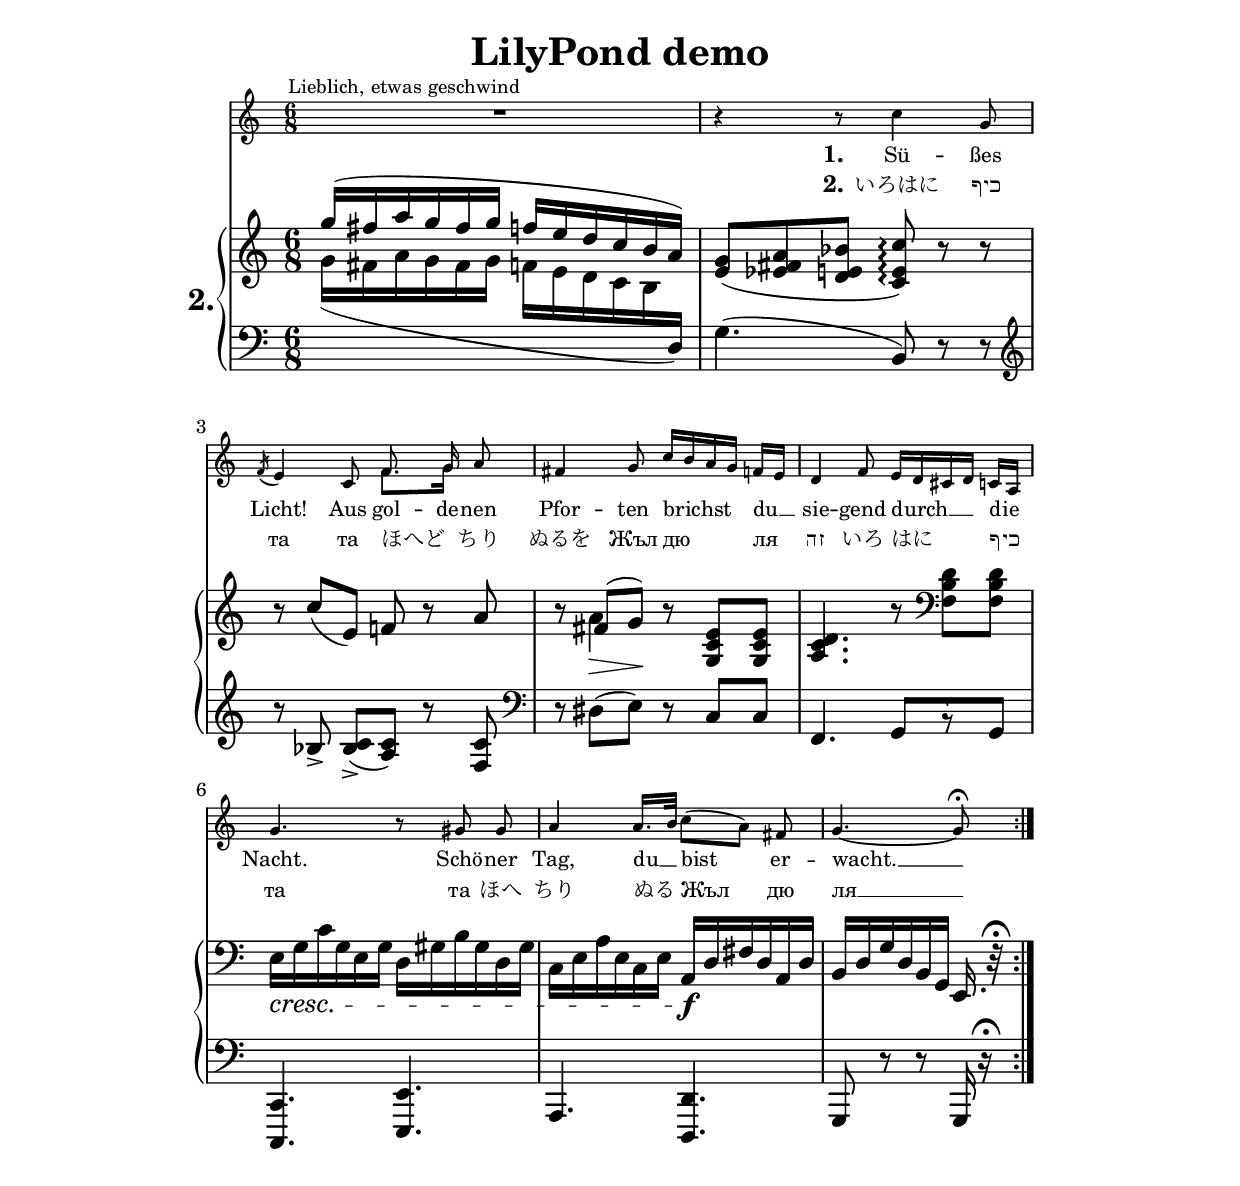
\header {
  title = "LilyPond demo"
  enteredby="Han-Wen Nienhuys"
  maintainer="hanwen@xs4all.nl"

  texidoc = "
heavily mutilated Edition Peters Morgenlied by Schubert"

}

\version "2.15.32"

ignoreMelisma =	\set ignoreMelismata = ##t
ignoreMelismaOff = \unset ignoreMelismata 

#(set-global-staff-size 21)

\paper  {
				%#(set-global-staff-size (* 5.8 mm))
  indent = #(* mm 4)
  line-width = #(* mm 140)
  system-system-spacing #'basic-distance = #10.3
  ragged-bottom = ##t 
}

modernAccidentals = {
  \set Staff.extraNatural =  ##f
  \set Staff.autoAccidentals =  #'(Staff (same-octave . 1) (any-octave . 0))
  \set Staff.autoCautionaries =  #'()  
}


melody =    \relative c'' \repeat volta 2 \context Voice = "singer" {
  \time 6/8
  \autoBeamOff
  << s2.^\markup {  \larger { \hspace #-3.0 Lieblich, etwas geschwind } }
     R2.
  >>
  r4 r8 c4 g8 |
  \acciaccatura { f16 }  e4 c8
  <<
    \new Voice { \stemUp f8. g16 }
    { \stemDown f8.[ g16] } >> \stemNeutral a8 |
  fis4  g8 c16[ b a g] f[ e] |
  d4 f8
  \transpose a' e' \relative c'' { a16[ g fis! g] f![ d]  } |
  g4. r8 gis gis |
  a4 a16.[ b32] c8[( a]) fis8 |
  g4.~ g8-\fermata
}


firstVerse = \lyricmode {
  \set stanza = "1."
  
  Sü -- ßes Licht! Aus
  \ignoreMelisma
  gol --
  \ignoreMelismaOff

  de -- nen  Pfor -- ten brichst du __ | 
  sie -- gend durch __ die Nacht. Schö -- ner Tag, du __ bist er -- wacht. __ 
}

secondVerse = \lyricmode {
  \set stanza = "2."
  いろはに כיף та та ほへど ちり  ぬるを
  
  Жъл  дю ля זה
  
  いろ はに כיף та та ほへ ちり ぬる
  
  Жъл дю ля __

}

pianoRH =  \relative c''' \repeat volta 2\new Voice {
  \accidentalStyle "modern"
  \voiceOne
  g16( fis a g fis g f e d c b
  \oneVoice
  a ) | 
  <g e>8( <es fis a> <d e bes'> <c e c'>\arpeggio) r8 r | 
  r8 c'( e,) f r a |
  \once \override DynamicLineSpanner   #'padding =#3
  r8
  << { fis( g) } \\
     << { a4 } { s8\> s8\! } >>
   >>

  r8 <e c g>8[  <e c g>] |
  <d c a>4. r8 \clef bass  <d b f> <d b f> |
		\crescTextCresc
		e,16_" "\<
		g c g e g d gis b gis d gis |
		c, e a e c e a,-\f\! d fis d a d |
		b d g  d b g e16. r32\fermata
	      }

pianoLH =  \relative c'' \repeat volta 2\new Voice {
    \accidentalStyle "modern"
    \voiceTwo
    g16( fis a g fis g

    f e d c b

    \change Staff = down
	\oneVoice
    d,) | 
     g4.( b,8) r r
    \clef treble \grace s16 r8 <bes'>8-> <bes c>8->([ <a c>)] r <f c'> |
    \clef bass
    r8 dis( e) r c c |
    f,4.  g8[ r8 g] |
    <c, c,>4. <e e,>4. |
    a,4. <d d,>4. |
    g,8 r r g16 r16\fermata 
    }

  \book {
    \score {
      << \time 6/8
	 \new Staff \with {
	   fontSize = #-3
	   \override StaffSymbol #'staff-space = #(magstep -3)
	 } <<
	   \context Staff \accidentalStyle "modern"
	   \melody >>
	 \lyricsto "singer" \new Lyrics \firstVerse
	 \lyricsto "singer" \new Lyrics \secondVerse
	 \new PianoStaff << 
	   \set PianoStaff.instrumentName = \markup {
	     \bold
	     \larger\larger\larger\larger
	     \huge
	     "2."
	   }
	   \context Staff = up <<
	     \pianoRH
	     \pianoLH
	   >>
	   \context Staff = down { \clef bass \skip 1*2 }
	 >> 
       >>

      \layout {
	\context {
	  \Lyrics
	  \override LyricText #'font-size = #-1
	}
	\context {
	  \Score
	  \override Beam #'beam-thickness = #0.55
	  \override Beam #'auto-knee-gap = #4.0
	  \override SpacingSpanner #'spacing-increment = #1.0
	  \override Stem #'stemlet-length = #0.5
	  \override Slur #'height-limit = #1.5
	}
      }
      
  \midi {
    \tempo 4 = 70
    }


    }
  }

